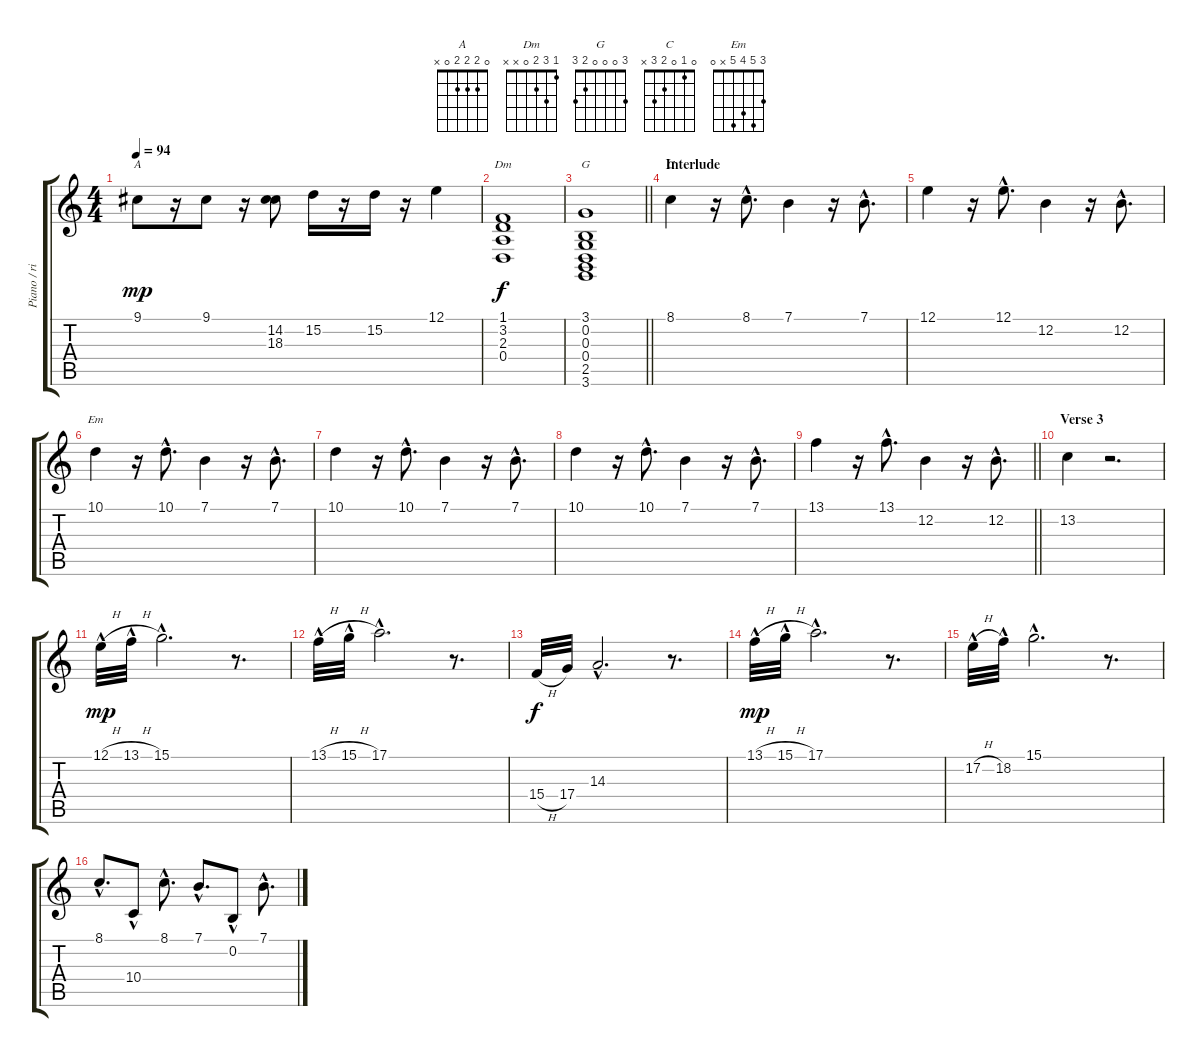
\track ("Piano / right hand" "Piano / ri") {instrument brightacousticpiano}
\staff {score tabs}
\tuning (E4 B3 G3 D3 A2 E2) {hide}
\chord ("A" 0 2 2 2 0 x)
\chord ("Dm" 1 3 2 0 x x)
\chord ("G" 3 0 0 0 2 3)
\chord ("C" 0 1 0 2 3 x)
\chord ("Em" 3 5 4 5 x 0)
\ts (4 4)
\tempo 94
\clef g2
\ks c
9.1.8{ch "A" dy mp} r.16 9.1.8 r.16 (14.2 18.3).8 15.2.16 r.16 15.2.16 r.16 12.1.4 |
(1.1 3.2 2.3 0.4).1{ch "Dm" dy f} |
\barLineRight lightlight
(3.1 0.2 0.3 0.4 2.5 3.6).1{ch "G"} |
\section ("" "Interlude")
8.1.4{ch "C"} r.16 8.1{hac}.8{d} 7.1.4 r.16 7.1{hac}.8{d} |
12.1.4 r.16 12.1{hac}.8{d} 12.2.4 r.16 12.2{hac}.8{d} |
10.1.4{ch "Em"} r.16 10.1{hac}.8{d} 7.1.4 r.16 7.1{hac}.8{d} |
10.1.4 r.16 10.1{hac}.8{d} 7.1.4 r.16 7.1{hac}.8{d} |
10.1.4 r.16 10.1{hac}.8{d} 7.1.4 r.16 7.1{hac}.8{d} |
\barLineRight lightlight
13.1.4 r.16 13.1{hac}.8{d} 12.2.4 r.16 12.2{hac}.8{d} |
\section ("" "Verse 3")
13.2.4 r.2{d} |
12.1{h hac}.32{dy mp} 13.1{h hac}.32 15.1{hac}.2{d} r.8{d} |
13.1{h hac}.32 15.1{h hac}.32 17.1{hac}.2{d} r.8{d} |
15.4{h}.32{dy f} 17.4.32 14.3{hac}.2{d} r.8{d} |
13.1{h hac}.32{dy mp} 15.1{h hac}.32 17.1{hac}.2{d} r.8{d} |
17.2{h hac}.32 18.2{hac}.32 15.1{hac}.2{d} r.8{d} |
8.1{hac}.8{d} 10.4{hac}.8 8.1{hac}.8{d} 7.1{hac}.8{d} 0.2{hac}.8 7.1{hac}.8{d}
